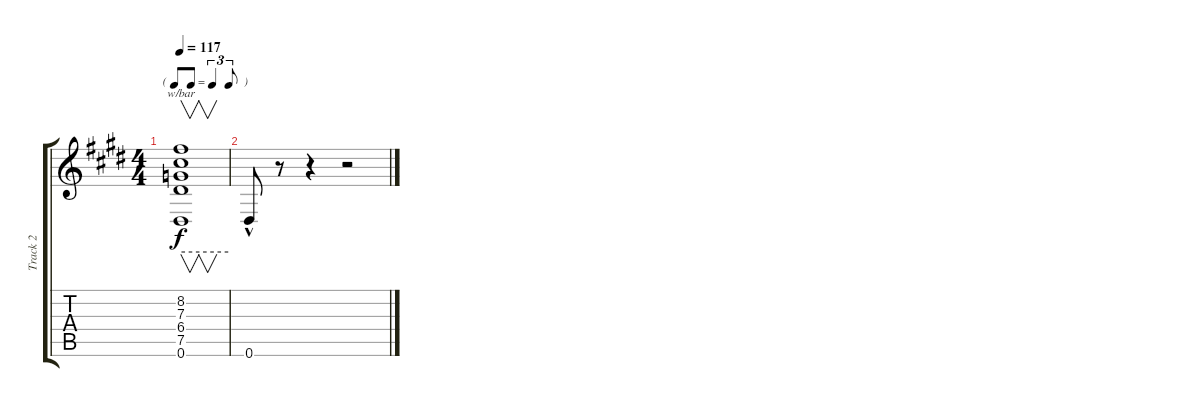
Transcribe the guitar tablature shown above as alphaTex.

\track ("Track 2" "Track 2") {instrument electricguitarjazz}
\staff {score tabs}
\tuning (Eb4 Bb3 Gb3 Db3 Ab2 Eb2) {hide}
\ts (4 4)
\tf triplet8th
\tempo 117
\clef g2
\ks e
(8.2{t} 7.3{t} 6.4{t} 7.5{t} 0.6{t}).1{v tbe (hold default 0 0 60 0) dy f} |
0.6{hac}.8 r.8 r.4 r.2
